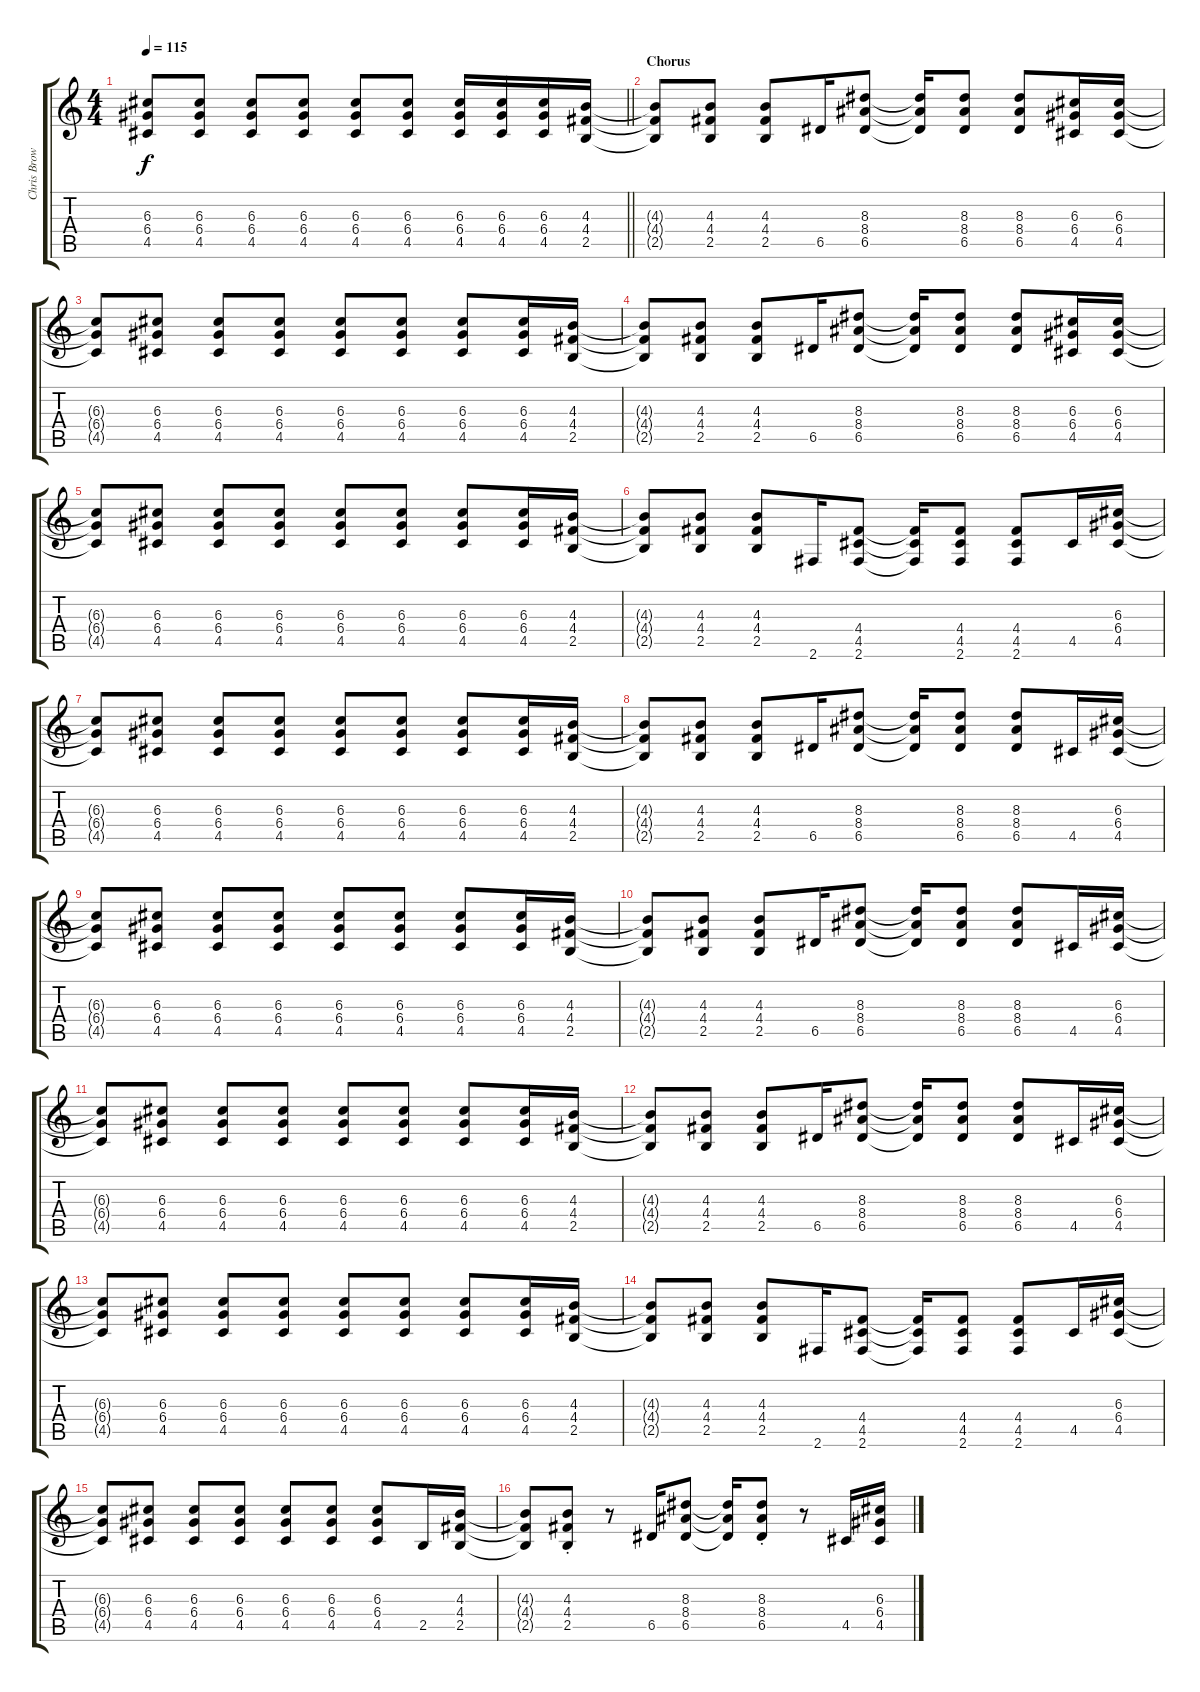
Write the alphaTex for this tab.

\track ("Chris Brown" "Chris Brow") {instrument distortionguitar}
\staff {score tabs}
\tuning (E4 B3 G3 D3 A2 E2) {hide}
\ts (4 4)
\tempo 115
\clef g2
\barLineRight lightlight
\ks c
(6.3 6.4 4.5).8{dy f} (6.3 6.4 4.5).8 (6.3 6.4 4.5).8 (6.3 6.4 4.5).8 (6.3 6.4 4.5).8 (6.3 6.4 4.5).8 (6.3 6.4 4.5).16 (6.3 6.4 4.5).16 (6.3 6.4 4.5).16 (4.3 4.4 2.5).16 |
\section ("" "Chorus")
(4.3{t} 4.4{t} 2.5{t}).8{volume 9} (4.3 4.4 2.5).8 (4.3 4.4 2.5).8 6.5.16 (8.3 8.4 6.5).8 (8.3{t} 8.4{t} 6.5{t}).16 (8.3 8.4 6.5).8 (8.3 8.4 6.5).8 (6.3 6.4 4.5).16 (6.3 6.4 4.5).16 |
(6.3{t} 6.4{t} 4.5{t}).8 (6.3 6.4 4.5).8 (6.3 6.4 4.5).8 (6.3 6.4 4.5).8 (6.3 6.4 4.5).8 (6.3 6.4 4.5).8 (6.3 6.4 4.5).8 (6.3 6.4 4.5).16 (4.3 4.4 2.5).16 |
(4.3{t} 4.4{t} 2.5{t}).8 (4.3 4.4 2.5).8 (4.3 4.4 2.5).8 6.5.16 (8.3 8.4 6.5).8 (8.3{t} 8.4{t} 6.5{t}).16 (8.3 8.4 6.5).8 (8.3 8.4 6.5).8 (6.3 6.4 4.5).16 (6.3 6.4 4.5).16 |
(6.3{t} 6.4{t} 4.5{t}).8 (6.3 6.4 4.5).8 (6.3 6.4 4.5).8 (6.3 6.4 4.5).8 (6.3 6.4 4.5).8 (6.3 6.4 4.5).8 (6.3 6.4 4.5).8 (6.3 6.4 4.5).16 (4.3 4.4 2.5).16 |
(4.3{t} 4.4{t} 2.5{t}).8 (4.3 4.4 2.5).8 (4.3 4.4 2.5).8 2.6.16 (4.4 4.5 2.6).8 (4.4{t} 4.5{t} 2.6{t}).16 (4.4 4.5 2.6).8 (4.4 4.5 2.6).8 4.5.16 (6.3 6.4 4.5).16 |
(6.3{t} 6.4{t} 4.5{t}).8 (6.3 6.4 4.5).8 (6.3 6.4 4.5).8 (6.3 6.4 4.5).8 (6.3 6.4 4.5).8 (6.3 6.4 4.5).8 (6.3 6.4 4.5).8 (6.3 6.4 4.5).16 (4.3 4.4 2.5).16 |
(4.3{t} 4.4{t} 2.5{t}).8 (4.3 4.4 2.5).8 (4.3 4.4 2.5).8 6.5.16 (8.3 8.4 6.5).8 (8.3{t} 8.4{t} 6.5{t}).16 (8.3 8.4 6.5).8 (8.3 8.4 6.5).8 4.5.16 (6.3 6.4 4.5).16 |
(6.3{t} 6.4{t} 4.5{t}).8 (6.3 6.4 4.5).8 (6.3 6.4 4.5).8 (6.3 6.4 4.5).8 (6.3 6.4 4.5).8 (6.3 6.4 4.5).8 (6.3 6.4 4.5).8 (6.3 6.4 4.5).16 (4.3 4.4 2.5).16 |
(4.3{t} 4.4{t} 2.5{t}).8 (4.3 4.4 2.5).8 (4.3 4.4 2.5).8 6.5.16 (8.3 8.4 6.5).8 (8.3{t} 8.4{t} 6.5{t}).16 (8.3 8.4 6.5).8 (8.3 8.4 6.5).8 4.5.16 (6.3 6.4 4.5).16 |
(6.3{t} 6.4{t} 4.5{t}).8 (6.3 6.4 4.5).8 (6.3 6.4 4.5).8 (6.3 6.4 4.5).8 (6.3 6.4 4.5).8 (6.3 6.4 4.5).8 (6.3 6.4 4.5).8 (6.3 6.4 4.5).16 (4.3 4.4 2.5).16 |
(4.3{t} 4.4{t} 2.5{t}).8 (4.3 4.4 2.5).8 (4.3 4.4 2.5).8 6.5.16 (8.3 8.4 6.5).8 (8.3{t} 8.4{t} 6.5{t}).16 (8.3 8.4 6.5).8 (8.3 8.4 6.5).8 4.5.16 (6.3 6.4 4.5).16 |
(6.3{t} 6.4{t} 4.5{t}).8 (6.3 6.4 4.5).8 (6.3 6.4 4.5).8 (6.3 6.4 4.5).8 (6.3 6.4 4.5).8 (6.3 6.4 4.5).8 (6.3 6.4 4.5).8 (6.3 6.4 4.5).16 (4.3 4.4 2.5).16 |
(4.3{t} 4.4{t} 2.5{t}).8 (4.3 4.4 2.5).8 (4.3 4.4 2.5).8 2.6.16 (4.4 4.5 2.6).8 (4.4{t} 4.5{t} 2.6{t}).16 (4.4 4.5 2.6).8 (4.4 4.5 2.6).8 4.5.16 (6.3 6.4 4.5).16 |
(6.3{t} 6.4{t} 4.5{t}).8 (6.3 6.4 4.5).8 (6.3 6.4 4.5).8 (6.3 6.4 4.5).8 (6.3 6.4 4.5).8 (6.3 6.4 4.5).8 (6.3 6.4 4.5).8 2.5.16 (4.3 4.4 2.5).16 |
(4.3{t} 4.4{t} 2.5{t}).8 (4.3{st} 4.4{st} 2.5{st}).8 r.8 6.5.16 (8.3 8.4 6.5).8 (8.3{t} 8.4{t} 6.5{t}).16 (8.3{st} 8.4{st} 6.5{st}).8 r.8 4.5.16 (6.3 6.4 4.5).16
